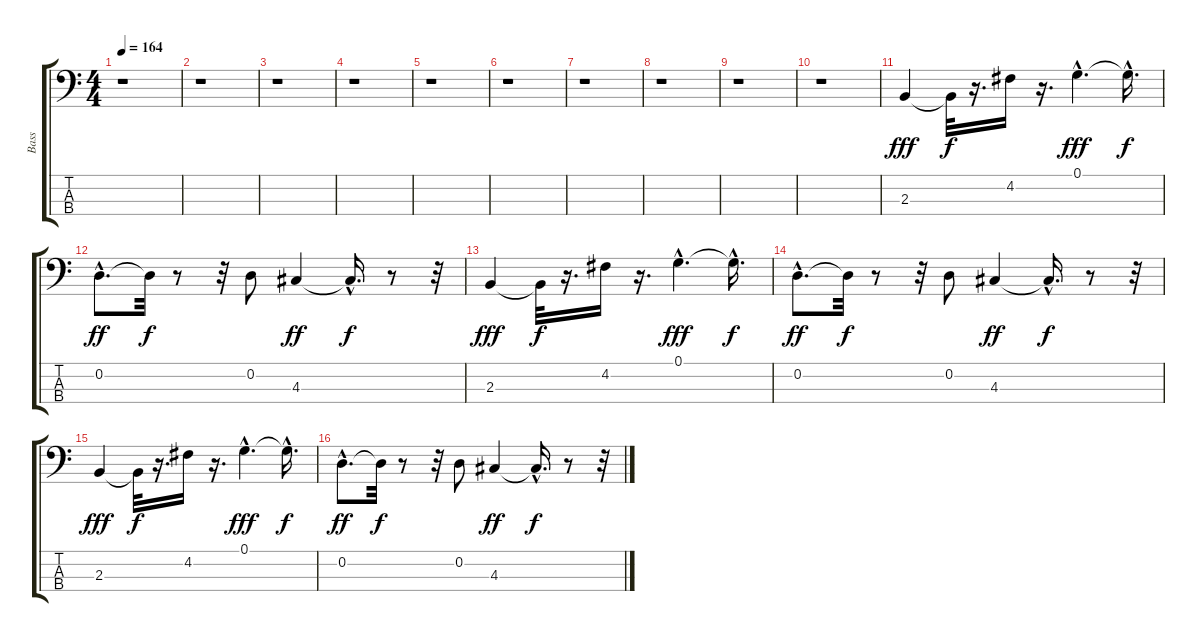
\track ("Bass" "Bass") {instrument electricbassfinger}
\staff {score tabs}
\tuning (G2 D2 A1 E1) {hide}
\ts (4 4)
\tempo 164
\clef f4
\ks c
r.1{dy fff instrument electricbassfinger} |
r.1 |
r.1 |
r.1 |
r.1 |
r.1 |
r.1 |
r.1 |
r.1 |
r.1 |
2.3.4{instrument electricbassfinger} 2.3{t}.32{dy f} r.16{d} 4.2.16 r.16{d} 0.1{hac}.4{d dy fff} 0.1{hac t}.16{d dy f} |
0.2{hac}.8{d dy ff} 0.2{t}.32{dy f} r.8 r.32 0.2.8 4.3.4{dy ff} 4.3{hac t}.16{d dy f} r.8 r.32 |
2.3.4{dy fff} 2.3{t}.32{dy f} r.16{d} 4.2.16 r.16{d} 0.1{hac}.4{d dy fff} 0.1{hac t}.16{d dy f} |
0.2{hac}.8{d dy ff} 0.2{t}.32{dy f} r.8 r.32 0.2.8 4.3.4{dy ff} 4.3{hac t}.16{d dy f} r.8 r.32 |
2.3.4{dy fff} 2.3{t}.32{dy f} r.16{d} 4.2.16 r.16{d} 0.1{hac}.4{d dy fff} 0.1{hac t}.16{d dy f} |
0.2{hac}.8{d dy ff} 0.2{t}.32{dy f} r.8 r.32 0.2.8 4.3.4{dy ff} 4.3{hac t}.16{d dy f} r.8 r.32
